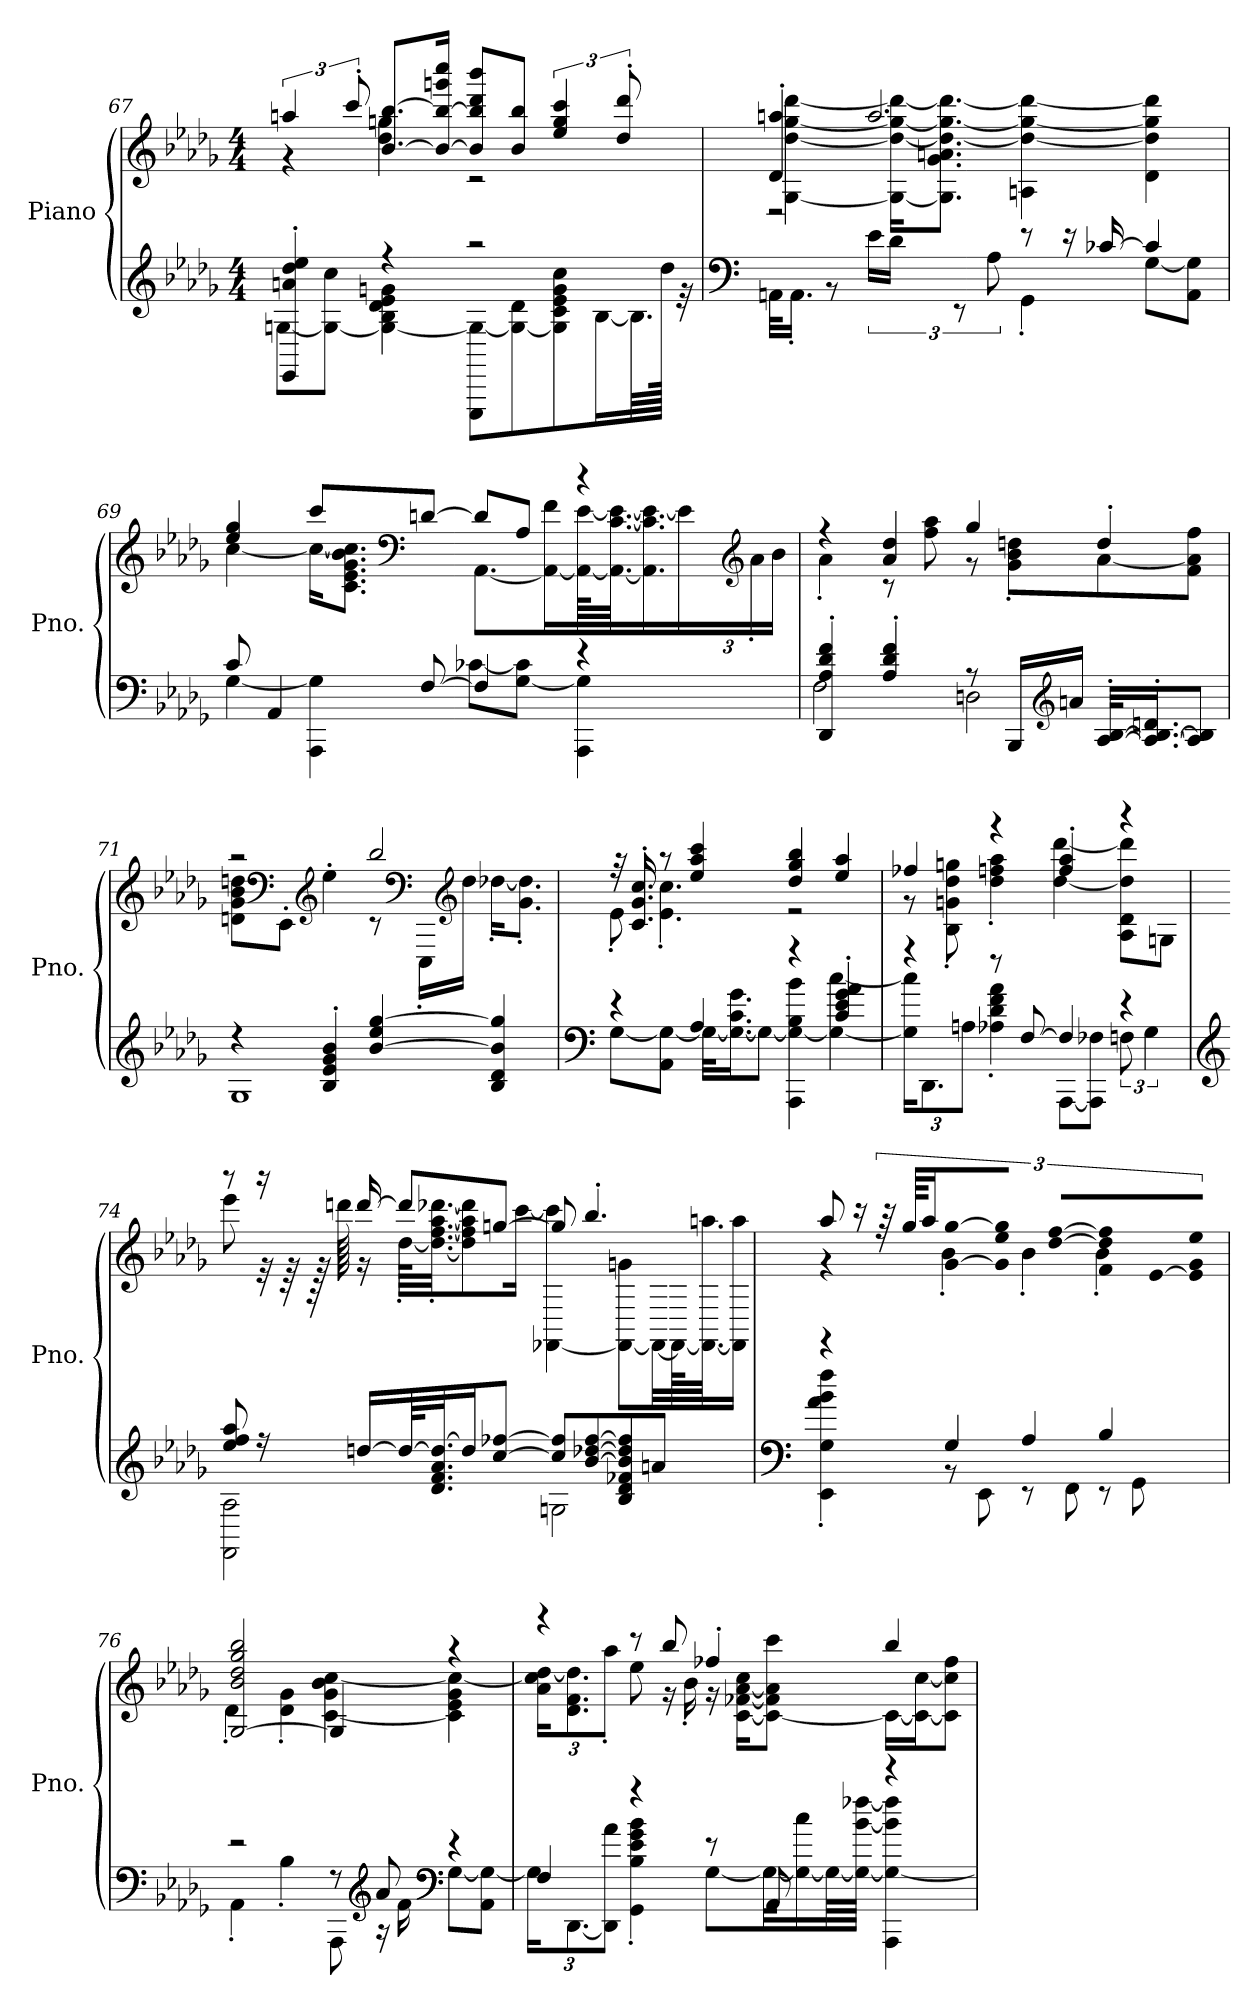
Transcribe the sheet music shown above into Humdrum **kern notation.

**kern	**kern
*part1	*part1
*staff2	*staff1
*I"Piano	*
*I'Pno.	*
!!LO:LB:g=z
*clefG2	*clefG2
*k[b-e-a-d-g-]	*k[b-e-a-d-g-]
*M4/4	*M4/4
=67	=67
*^	*^
4EE-/' 4an/' 4dd-/' 4ee-/'	[8Gn\L	6aan/	4r
.	8G\_ 8cc\J	.	.
.	.	12ccc'/	.
4r	4G\_ 4B-\ 4d-\ 4e-\ 4gn\	[8.b-/ [8.bb-/L	4dd-\ 4ggn\
.	.	16b-/_ 16bb-/_ 16gggn/ 16cccc/Jk	.
2r	8EEE-\ 8G\_L	8b-/] 8bb-/] 8ddd-/ 8bbb-/L	2r
.	8G\_ 8d-\	8b-/ 8bb-/J	.
.	8G\] 8c\ 8e-\ 8g\ 8cc\	6ee-/ 6gg/ 6ccc/	.
.	[16B-\L	.	.
.	.	12dd-/' 12ddd-/'	.
.	64.B-\LL]	.	.
.	128dd-\JJJJk	.	.
.	32r	.	.
=68	=68	=68	=68
*clefF4	*	*	*
2r	32AAn\KLL	4d-/' 4aan/'	[4G-\ [4dd-\ [4gg-\ [4ddd-\
.	16.AA'\JJ	.	.
.	8r	.	.
.	24e-\LL	2.aa/	16G-\_ 16dd-\_ 16gg-\_ 16ddd-\_KL
.	24d-\JJ	.	.
.	.	.	8.G-\] 8.g-\ 8.an\ 8.dd-\_ 8.gg-\_ 8.ddd-\_J
.	12r	.	.
.	12A-\	.	.
8r	4GG-'\	.	4An\ 4dd-\_ 4gg-\_ 4ddd-\_
16r	.	.	.
[16c-X/	.	.	.
4c-/]	[8G-\L	.	4d-\ 4dd-\] 4gg-\] 4ddd-\]
.	8AA\ 8G-\]J	.	.
!!LO:LB:g=z	!!
=69	=69	=69	=69
8c/	[4G-\	4ee-/ 4gg-/	[4cc\
4AA-/	.	.	.
.	4AAA-\ 4G-\]	8ccc/L	16cc\KL_
.	.	.	8.c\ 8.e-\ 8.g-\ 8.b-\ 8.cc\]J
*	*	*clefF4	*
[8F/	.	[8dn/J	.
4F/]	[8c-X\L	8d/L]	[8.AA-\L
.	[8G-\ 8c-\]J	8A-/J	.
.	.	.	16AA-\_ 16f\L
4r	4AAA-\ 4G-\]	4r	128AA-\_ [128e-\KLL
.	.	.	64.AA-\_ [64.c\ 64.e-\_JJ
.	.	.	16.AA-\] 16.c\] 16.e-\_
*	*	*	*Xbrackettup
.	.	.	24e-\]
*	*	*clefG2	*
.	.	.	24a-'\
.	.	.	24b-\JJ
=70	=70	=70	=70
4DD-/' 4A-/' 4d-/' 4f/'	2F\	4r	4a-'\
4A-/' 4d-/' 4f/'	.	4a-/ 4dd-/	8r
.	.	.	8ff\ 8aa-\
8r	2Dn\	4gg-/	8r
16BBB-/LL	.	.	8g-\' 8b-\' 8ddn\'L
*clefG2	*	*	*
16an/JJ	.	.	.
[32A-/' [32B-/'KLL	.	4dd'/	[8a-\
16.A-/_' 16.B-/_' 16.dn/'J	.	.	.
8A-/] 8B-/]J	.	.	8f\ 8a-\] 8ff\J
!!LO:PB:g=z	!!
=71	=71	=71	=71
4r	1G-	2r	8dn\ 8g-\ 8b-\ 8ddn\L
*	*	*clefF4	*
.	.	.	8EE-'\J
*	*	*clefG2	*
4B-/' 4e-/' 4g-/' 4b-/'	.	.	4ee-'\
[4b-/ 4ee-/ [4gg-/	.	2bb-/	8r
*	*	*clefF4	*
.	.	.	16EEE-'\LL
*	*	*clefG2	*
.	.	.	16dd\JJ
4B-/ 4d-/ 4b-/] 4gg-/]	.	.	[16dd-X'\KL
.	.	.	8.g-\' 8.dd-\]'J
=72	=72	=72	=72
*clefF4	*	*	*
4r	[8G-\L	32r	8e-'\
.	.	16.c/' 16.g-/' 16.cc/'	.
.	8AA-\ 8G-\_J	8r	4.e-\' 4.cc\'
4A-/	32G-\KLL_	4ee-/ 4aa-/ 4ccc/	.
.	16.G-\_ 16.c\ 16.g-\J	.	.
.	8G-\J_	.	.
4r	4AAA-\ 4G-\_ 4B-\ 4b-\	4dd-/ 4gg-/ 4bb-/	2r
4c/' 4e-/' 4g-/' 4a-/'	4G-\_ [4cc\	4ee-/ 4aa-/	.
!!LO:LB:g=z	!!
=73	=73	=73	=73
*	*Xbrackettup	*	*
4r	24G-\] 24cc\]KL	4ff-X/	8r
.	12.DD-\	.	.
.	.	.	8B-\' 8gn\' 8dd-\' 8ggn\'
.	12An\J	.	.
8r	4A-X\' 4d-\' 4f\' 4a-\'	4r	4dd-\' 4ffn\' 4aa-\'
[8F/	.	.	.
4F/]	[8AAA-\L	4ff/' 4aa-/'	[4dd-\ [4ddd-\
.	8AAA-\] 8F-X\J	.	.
*	*brackettup	*	*
4r	12Fn\	4r	8A-\ 8d-\ 8dd-\] 8ddd-\]L
.	6G-\	.	.
.	.	.	8Gn\J
!!LO:LB:g=z	!!
=74	=74	=74	=74
*clefG2	*	*	*
8ee-/ 8ff/ 8aa-/	2FF\ 2A-\	8r	8eee-\
16r	.	16r	32r
.	.	.	64r
.	.	.	128r
.	.	.	128dddn\
[16ddn/LL	.	[16ddd/	16r
64dd/KL_	.	8ddd/L]	[64dd-'\KLLL
32.d-/ 32.f/ 32.a-/ 32.dd/_J	.	.	32.dd-\_' [32.ff\' [32.aa-\' [32.ddd-X\'JJ
16dd/J]	.	.	8dd-\] 8ff\] 8aa-\] 8ddd-\]
[8cc/ [8ff-X/J	.	[8ggn/J	.
.	.	.	[16ccc\Jk
8cc/] 8ff-/]L	2Gn\	8gg/]	[4FF-X\ 4ccc\]
[8b-/ [8dd-X/ [8ff-/	.	4.bb-'/	.
8B-/ 8d-/ 8f-X/ 8b-/] 8dd-/] 8ff-/]	.	.	8FF-\_ 8gn\L
8an/J	.	.	32FF-\LL_
.	.	.	128FF-\KL_
.	.	.	64.FF-\_ 64.aan\JJ
.	.	.	16FF-\] 16aa\JJ
!!LO:LB:g=z	!!
=75	=75	=75	=75
*clefF4	*	*	*
4r	4EE-\' 4G-\' 4a-\' 4b-\' 4ff\'	8aa-/	4r
.	.	16r	.
*	*	*brackettup	*
.	.	96r	.
.	.	96gg-/KKLL	.
.	.	24aa-/J	.
4G-/	8r	[8g-/ [8gg-/	4b-'\
.	8EE-\	8g-/] 8ee-/ 8gg-/]J	.
4A-/	8r	[8dd-/ [8ff/L	4b-'\
.	8FF\	8f/ 8dd-/] 8ff/]	.
4B-/	8r	[8e-/	4b-'\
.	8GG-\	8e-/] 8g-/ 8ee-/J	.
=76	=76	=76	=76
2r	4AA-'\	[2G-/ 2b-/ 2dd-/ 2gg-/ 2bb-/	4d-'\
.	4B-'\	.	4d-\' 4g-\'
8r	8AAA-\	4G-/]	[4c\ 4g-\ 4b-\ [4cc\
*clefG2	*	*	*
8a-/	16r	.	.
.	16f\	.	.
*clefF4	*	*	*
4r	[8G-\L	4r	4c\] 4e-\ 4g-\ 4cc\_
.	8AA-\ 8G-\_J	.	.
!!LO:LB:g=z	!!
=77	=77	=77	=77
*	*Xbrackettup	*	*Xbrackettup
4F/	24G-\KL]	4r	24a-\ 24cc\] [24dd-\KL
.	[12.DD-\	.	12.d-\ 12.f\ 12.dd-\]
.	12DD-\] 12a-\J	.	12aa-'\J
4r	4GG-\' 4B-\' 4e-\' 4g-\' 4b-\'	8r	8ee-\
.	.	8bb-/	16r
.	.	.	16b-'\
8r	[8G-\L	4ff-X'/	16r
.	.	.	[16c\ [16f-X\ [16a-\ 16cc\KL
8AA-/	32G-\KL_	.	8c\_ 8f-\] 8a-\] 8ccc\J
.	16G-\_ 16cc\	.	.
.	64G-\LL_	.	.
.	64G-\_ [64b-\ [64ff-X\JJJJ	.	.
4r	4AAA-\ 4G-\_ 4b-\] 4ff-\]	4bb-/	16c\LL_
.	.	.	16c\_ [16cc\J
.	.	.	8c\] 8cc\] 8ff-\J
*v	*v	*	*
*	*v	*v
=	=
*-	*-
